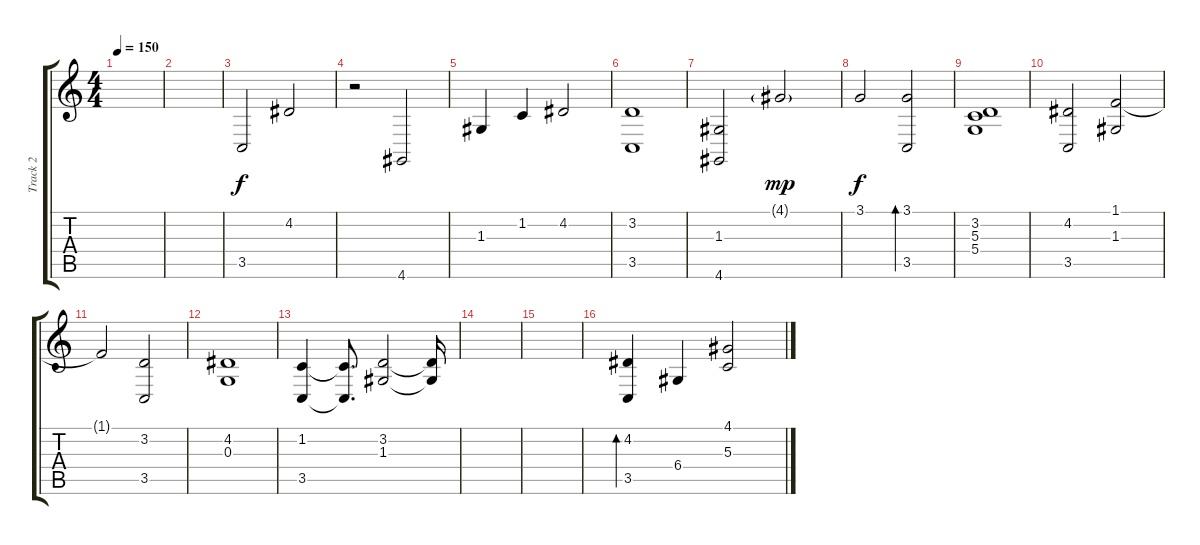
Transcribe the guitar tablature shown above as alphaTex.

\track ("Track 2" "Track 2") {instrument orchestralharp}
\staff {score tabs}
\tuning (E4 B3 G3 D3 A2 E2) {hide}
\ts (4 4)
\tempo 150
\clef g2
\ks c
|
|
3.5.2 4.2.2 |
r.2 4.6.2 |
1.3.4 1.2.4 4.2.2 |
(3.2 3.5).1 |
(1.3 4.6).2 4.1{g}.2{dy mp} |
3.1.2{dy f} (3.1 3.5).2{bd 480} |
(3.2 5.3 5.4).1 |
(4.2 3.5).2 (1.1 1.3).2 |
1.1{t}.2 (3.2 3.5).2 |
(4.2 0.3).1 |
(1.2 3.5).4 (1.2{t} 3.5{t}).8{d} (3.2 1.3).2 (3.2{t} 1.3{t}).16 |
|
|
(4.2 3.5).4{bd 240} 6.4.4 (4.1 5.3).2
